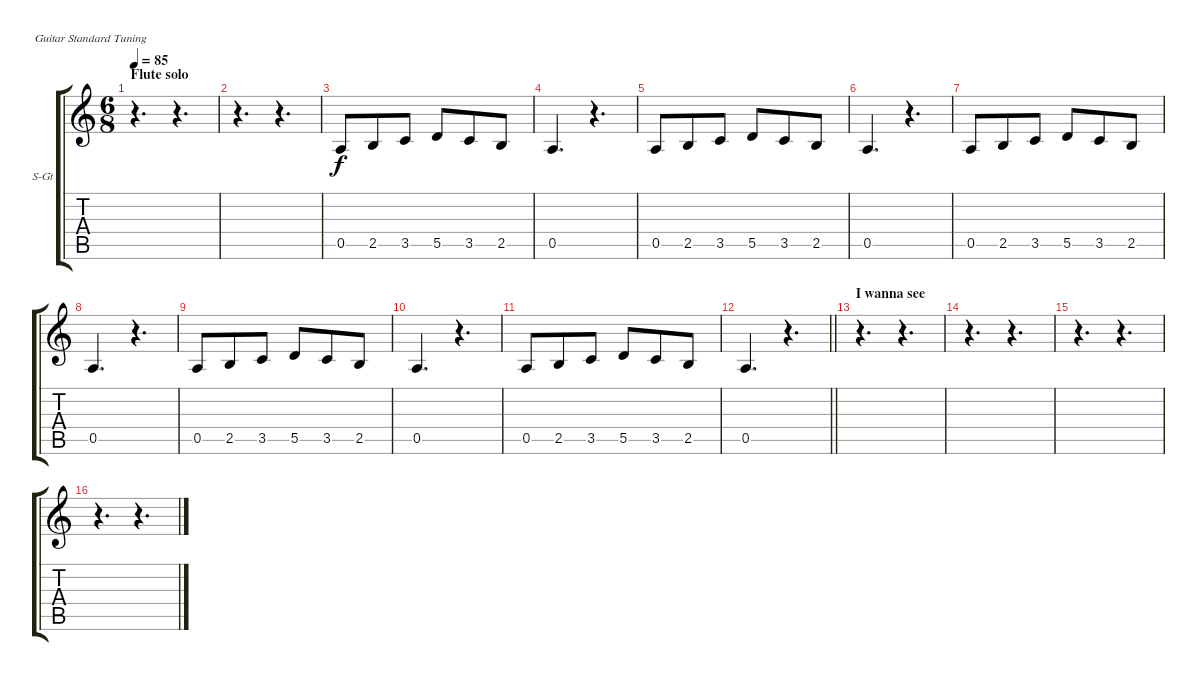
\bracketExtendMode groupsimilarinstruments
\firstSystemTrackNameOrientation horizontal
\otherSystemsTrackNameOrientation horizontal
\track ("Backing Vocals 2" "S-Gt") {instrument flute}
\staff {score tabs}
\tuning (E4 B3 G3 D3 A2 E2)
\displaytranspose 12
\ts (6 8)
\section ("" "Flute solo")
\tempo 85
\clef g2
\ks c
r.4{d dy f} r.4{d} |
r.4{d} r.4{d} |
0.5.8 2.5.8 3.5.8 5.5.8 3.5.8 2.5.8 |
0.5.4{d} r.4{d} |
0.5.8 2.5.8 3.5.8 5.5.8 3.5.8 2.5.8 |
0.5.4{d} r.4{d} |
0.5.8 2.5.8 3.5.8 5.5.8 3.5.8 2.5.8 |
0.5.4{d} r.4{d} |
0.5.8 2.5.8 3.5.8 5.5.8 3.5.8 2.5.8 |
0.5.4{d} r.4{d} |
0.5.8 2.5.8 3.5.8 5.5.8 3.5.8 2.5.8 |
\barLineRight lightlight
0.5.4{d} r.4{d} |
\section ("" "I wanna see")
r.4{d} r.4{d} |
r.4{d} r.4{d} |
r.4{d} r.4{d} |
r.4{d} r.4{d}
